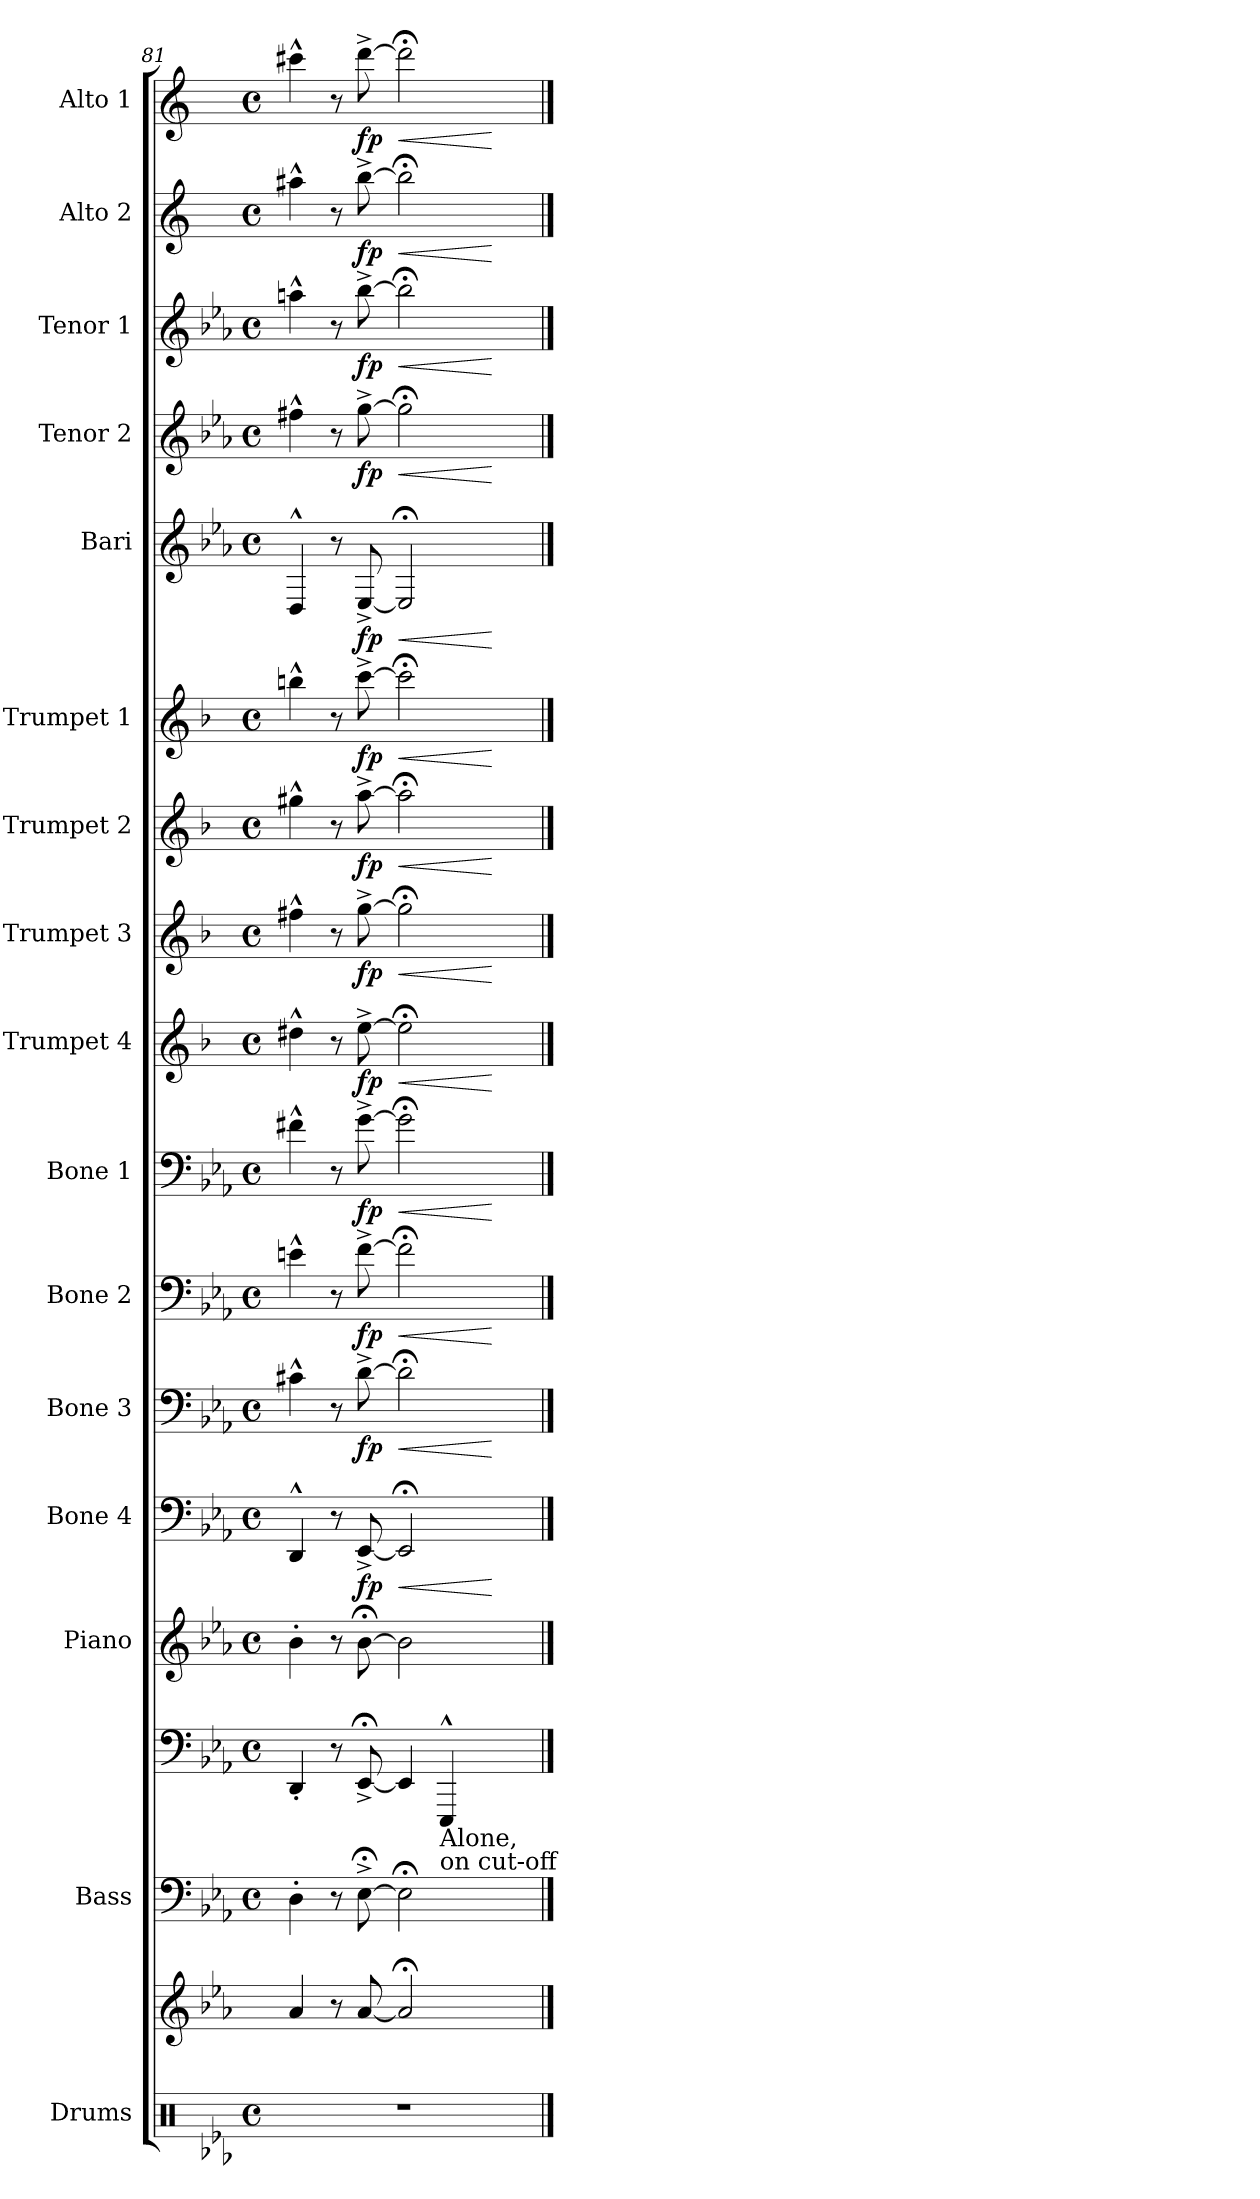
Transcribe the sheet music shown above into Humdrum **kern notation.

**kern	**kern	**kern	**kern	**kern	**kern	**dynam	**kern	**dynam	**kern	**dynam	**kern	**dynam	**kern	**dynam	**kern	**dynam	**kern	**dynam	**kern	**dynam	**kern	**dynam	**kern	**dynam	**kern	**dynam	**kern	**dynam	**kern	**dynam
*part18	*part17	*part16	*part15	*part14	*part13	*part13	*part12	*part12	*part11	*part11	*part10	*part10	*part9	*part9	*part8	*part8	*part7	*part7	*part6	*part6	*part5	*part5	*part4	*part4	*part3	*part3	*part2	*part2	*part1	*part1
*staff18	*staff17	*staff16	*staff15	*staff14	*staff13	*staff13	*staff12	*staff12	*staff11	*staff11	*staff10	*staff10	*staff9	*staff9	*staff8	*staff8	*staff7	*staff7	*staff6	*staff6	*staff5	*staff5	*staff4	*staff4	*staff3	*staff3	*staff2	*staff2	*staff1	*staff1
*I"Drums	*	*I"Bass	*	*I"Piano	*I"Bone 4	*	*I"Bone 3	*	*I"Bone 2	*	*I"Bone 1	*	*I"Trumpet 4	*	*I"Trumpet 3	*	*I"Trumpet 2	*	*I"Trumpet 1	*	*I"Bari	*	*I"Tenor 2	*	*I"Tenor 1	*	*I"Alto 2	*	*I"Alto 1	*
*	*	*	*	*	*	*	*	*	*	*	*	*	*I'Tpt	*	*I'Tpt	*	*I'Tpt	*	*I'Tpt	*	*	*	*	*	*	*	*	*	*	*
*clefX	*clefG2	*clefF4	*clefF4	*clefG2	*clefF4	*	*clefF4	*	*clefF4	*	*clefF4	*	*clefG2	*	*clefG2	*	*clefG2	*	*clefG2	*	*clefG2	*	*clefG2	*	*clefG2	*	*clefG2	*	*clefG2	*
*	*	*ITrd7c12	*	*	*	*	*	*	*	*	*	*	*ITrd1c2	*	*ITrd1c2	*	*ITrd1c2	*	*ITrd1c2	*	*ITrd12c21	*	*ITrd8c14	*	*ITrd8c14	*	*ITrd5c9	*	*ITrd5c9	*
*k[b-e-a-]	*k[b-e-a-]	*k[b-e-a-]	*k[b-e-a-]	*k[b-e-a-]	*k[b-e-a-]	*	*k[b-e-a-]	*	*k[b-e-a-]	*	*k[b-e-a-]	*	*k[b-e-a-]	*	*k[b-e-a-]	*	*k[b-e-a-]	*	*k[b-e-a-]	*	*k[b-e-a-]	*	*k[b-e-a-]	*	*k[b-e-a-]	*	*k[b-e-a-]	*	*k[b-e-a-]	*
*E-:	*E-:	*E-:	*E-:	*E-:	*E-:	*	*E-:	*	*E-:	*	*E-:	*	*E-:	*	*E-:	*	*E-:	*	*E-:	*	*E-:	*	*E-:	*	*E-:	*	*E-:	*	*E-:	*
*M4/4	*	*M4/4	*M4/4	*M4/4	*M4/4	*	*M4/4	*	*M4/4	*	*M4/4	*	*M4/4	*	*M4/4	*	*M4/4	*	*M4/4	*	*M4/4	*	*M4/4	*	*M4/4	*	*M4/4	*	*M4/4	*
*met(c)	*	*met(c)	*met(c)	*met(c)	*met(c)	*	*met(c)	*	*met(c)	*	*met(c)	*	*met(c)	*	*met(c)	*	*met(c)	*	*met(c)	*	*met(c)	*	*met(c)	*	*met(c)	*	*met(c)	*	*met(c)	*
=81	=81	=81	=81	=81	=81	=81	=81	=81	=81	=81	=81	=81	=81	=81	=81	=81	=81	=81	=81	=81	=81	=81	=81	=81	=81	=81	=81	=81	=81	=81
1r	4a-/	4DD'>\	4DD'</	4b-'>\	4DD^^>/	.	4c#X^^>\	.	4en^^>\	.	4f#X^^>\	.	4cc#X^^>\	.	4een^^>\	.	4ff#X^^>\	.	4aan^^>\	.	4DD^^>/	.	4f#X^^>\	.	4an^^>\	.	4cc#X^^>\	.	4een^^>\	.
.	8r	8r	8r	8r	8r	.	8r	.	8r	.	8r	.	8r	.	8r	.	8r	.	8r	.	8r	.	8r	.	8r	.	8r	.	8r	.
!	!	!	!	!	!	!LO:DY:b	!	!LO:DY:b	!	!LO:DY:b	!	!LO:DY:b	!	!LO:DY:b	!	!LO:DY:b	!	!LO:DY:b	!	!LO:DY:b	!	!LO:DY:b	!	!LO:DY:b	!	!LO:DY:b	!	!LO:DY:b	!	!LO:DY:b
.	[8a-/	[8EE-;<^>\	[8EE-;<^</	[8b-;<\	[8EE-^</	fp	[8d^>\	fp	[8f^>\	fp	[8g^>\	fp	[8dd^>\	fp	[8ff^>\	fp	[8gg^>\	fp	[8bb-^>\	fp	[8EE-^</	fp	[8g^>\	fp	[8b-^>\	fp	[8dd^>\	fp	[8ff^>\	fp
!	!	!	!	!	!	!LO:HP:b	!	!LO:HP:b	!	!LO:HP:b	!	!LO:HP:b	!	!LO:HP:b	!	!LO:HP:b	!	!LO:HP:b	!	!LO:HP:b	!	!LO:HP:b	!	!LO:HP:b	!	!LO:HP:b	!	!LO:HP:b	!	!LO:HP:b
.	2a-;</]	2EE-;<\]	4EE-/]	2b-\]	2EE-;</]	<	2d;<\]	<	2f;<\]	<	2g;<\]	<	2dd;<\]	<	2ff;<\]	<	2gg;<\]	<	2bb-;<\]	<	2EE-;</]	<	2g;<\]	<	2b-;<\]	<	2dd;<\]	<	2ff;<\]	<
!	!	!	!LO:TX:b:t=Alone,\non cut-off	!	!	!	!	!	!	!	!	!	!	!	!	!	!	!	!	!	!	!	!	!	!	!	!	!	!	!
.	.	.	4EEE-^^>/	.	.	.	.	.	.	.	.	.	.	.	.	.	.	.	.	.	.	.	.	.	.	.	.	.	.	.
.	.	.	.	.	.	[	.	[	.	[	.	[	.	[	.	[	.	[	.	[	.	[	.	[	.	[	.	[	.	[
==	==	==	==	==	==	==	==	==	==	==	==	==	==	==	==	==	==	==	==	==	==	==	==	==	==	==	==	==	==	==
*-	*-	*-	*-	*-	*-	*-	*-	*-	*-	*-	*-	*-	*-	*-	*-	*-	*-	*-	*-	*-	*-	*-	*-	*-	*-	*-	*-	*-	*-	*-
